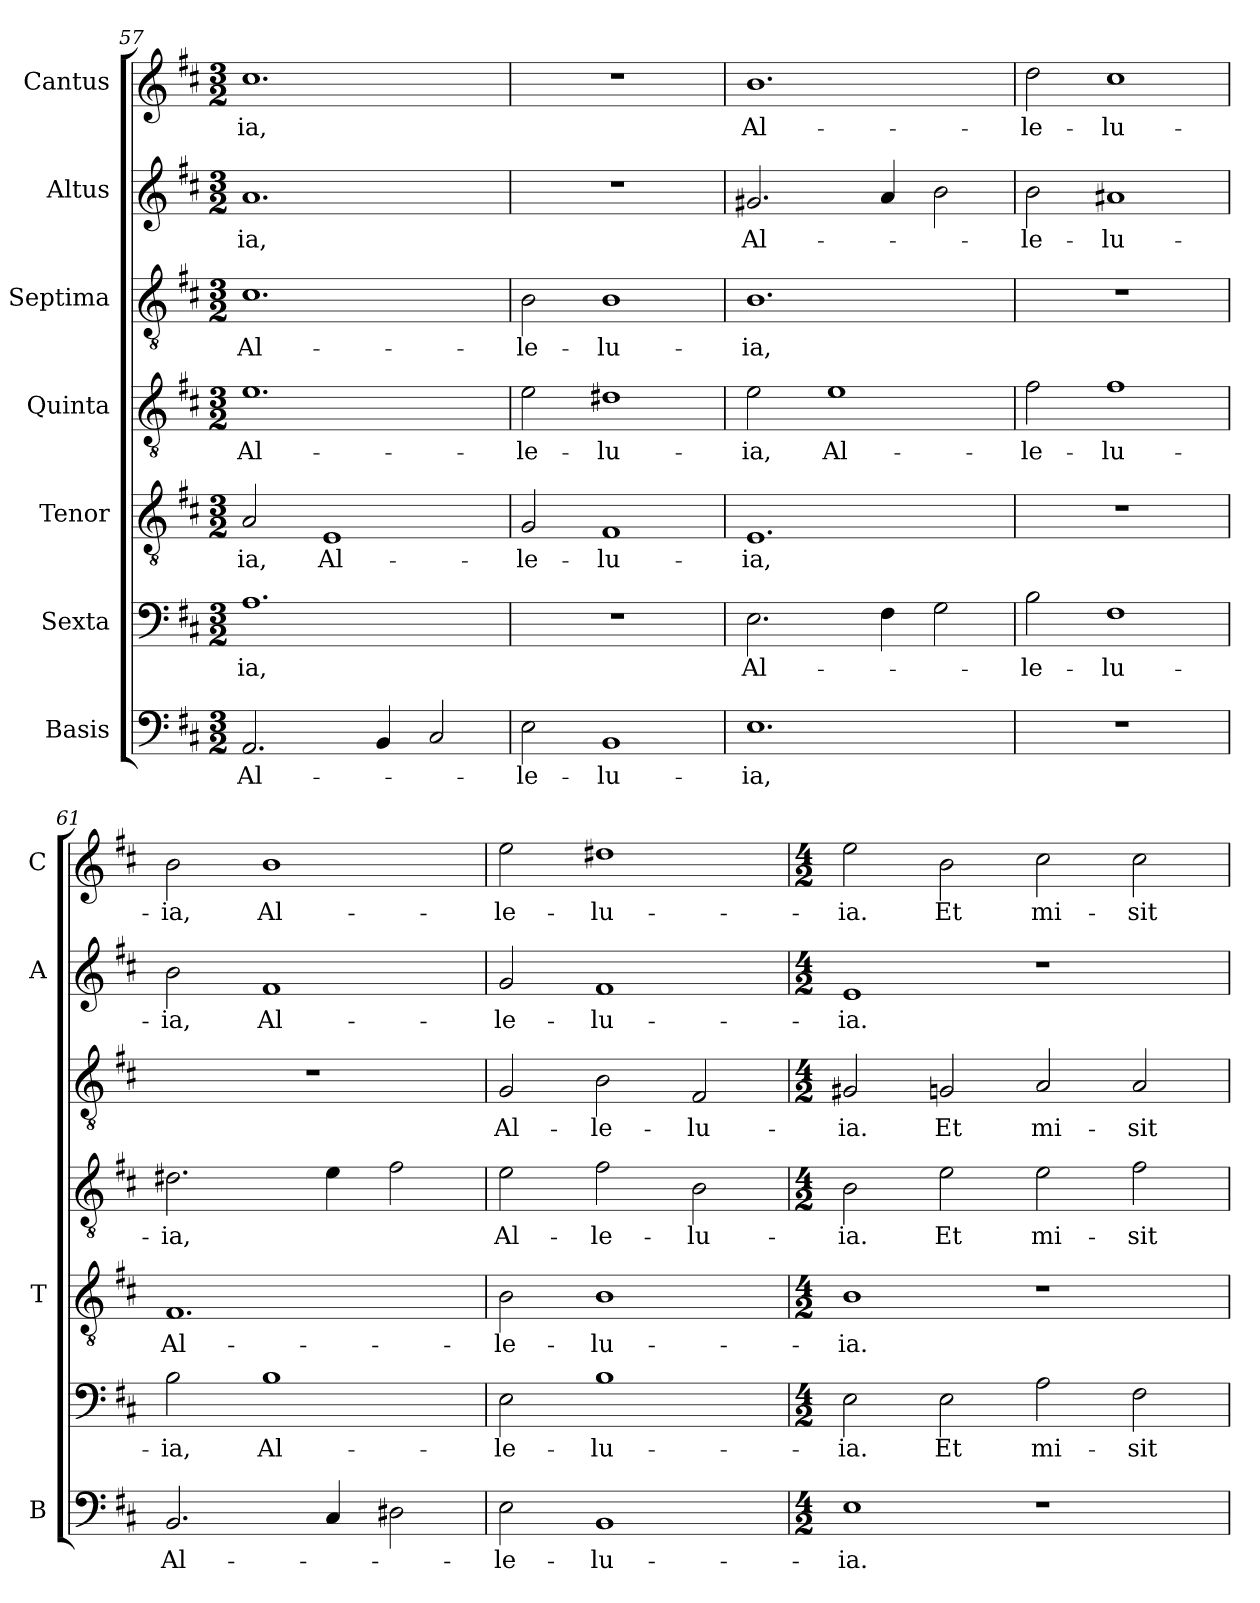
**kern	**text	**kern	**text	**kern	**text	**kern	**text	**kern	**text	**kern	**text	**kern	**text
*part7	*part7	*part6	*part6	*part5	*part5	*part4	*part4	*part3	*part3	*part2	*part2	*part1	*part1
*staff7	*staff7	*staff6	*staff6	*staff5	*staff5	*staff4	*staff4	*staff3	*staff3	*staff2	*staff2	*staff1	*staff1
*I"Basis	*	*I"Sexta	*	*I"Tenor	*	*I"Quinta	*	*I"Septima	*	*I"Altus	*	*I"Cantus	*
*I'B	*	*	*	*I'T	*	*	*	*	*	*I'A	*	*I'C	*
*clefF4	*	*clefF4	*	*clefGv2	*	*clefGv2	*	*clefGv2	*	*clefG2	*	*clefG2	*
*k[f#c#]	*	*k[f#c#]	*	*k[f#c#]	*	*k[f#c#]	*	*k[f#c#]	*	*k[f#c#]	*	*k[f#c#]	*
*D:	*	*D:	*	*D:	*	*D:	*	*D:	*	*D:	*	*D:	*
*M3/2	*	*M3/2	*	*M3/2	*	*M3/2	*	*M3/2	*	*M3/2	*	*M3/2	*
=57	=57	=57	=57	=57	=57	=57	=57	=57	=57	=57	=57	=57	=57
!	!LO:LY:b	!	!LO:LY:b	!	!LO:LY:b	!	!LO:LY:b	!	!LO:LY:b	!	!LO:LY:b	!	!LO:LY:b
2.AA/	Al-	1.A	-ia,	2A/	-ia,	1.e	Al-	1.c#	Al-	1.a	-ia,	1.cc#	-ia,
!	!	!	!	!	!LO:LY:b	!	!	!	!	!	!	!	!
.	.	.	.	1E	Al-	.	.	.	.	.	.	.	.
4BB/	.	.	.	.	.	.	.	.	.	.	.	.	.
2C#/	.	.	.	.	.	.	.	.	.	.	.	.	.
!!LO:PB:g=z
=58	=58	=58	=58	=58	=58	=58	=58	=58	=58	=58	=58	=58	=58
!	!LO:LY:b	!	!	!	!LO:LY:b	!	!LO:LY:b	!	!LO:LY:b	!	!	!	!
2E\	-le-	1.r	.	2G/	-le-	2e\	-le-	2B\	-le-	1.r	.	1.r	.
!	!LO:LY:b	!	!	!	!LO:LY:b	!	!LO:LY:b	!	!LO:LY:b	!	!	!	!
1BB	-lu-	.	.	1F#	-lu-	1d#X	-lu-	1B	-lu-	.	.	.	.
=59	=59	=59	=59	=59	=59	=59	=59	=59	=59	=59	=59	=59	=59
!	!LO:LY:b	!	!LO:LY:b	!	!LO:LY:b	!	!LO:LY:b	!	!LO:LY:b	!	!LO:LY:b	!	!LO:LY:b
1.E	-ia,	2.E\	Al-	1.E	-ia,	2e\	-ia,	1.B	-ia,	2.g#X/	Al-	1.b	Al-
!	!	!	!	!	!	!	!LO:LY:b	!	!	!	!	!	!
.	.	.	.	.	.	1e	Al-	.	.	.	.	.	.
.	.	4F#\	.	.	.	.	.	.	.	4a/	.	.	.
.	.	2G\	.	.	.	.	.	.	.	2b\	.	.	.
=60	=60	=60	=60	=60	=60	=60	=60	=60	=60	=60	=60	=60	=60
!	!	!	!LO:LY:b	!	!	!	!LO:LY:b	!	!	!	!LO:LY:b	!	!LO:LY:b
1.r	.	2B\	-le-	1.r	.	2f#\	-le-	1.r	.	2b\	-le-	2dd\	-le-
!	!	!	!LO:LY:b	!	!	!	!LO:LY:b	!	!	!	!LO:LY:b	!	!LO:LY:b
.	.	1F#	-lu-	.	.	1f#	-lu-	.	.	1a#X	-lu-	1cc#	-lu-
=61	=61	=61	=61	=61	=61	=61	=61	=61	=61	=61	=61	=61	=61
!	!LO:LY:b	!	!LO:LY:b	!	!LO:LY:b	!	!LO:LY:b	!	!	!	!LO:LY:b	!	!LO:LY:b
2.BB/	Al-	2B\	-ia,	1.F#	Al-	2.d#X\	-ia,	1.r	.	2b\	-ia,	2b\	-ia,
!	!	!	!LO:LY:b	!	!	!	!	!	!	!	!LO:LY:b	!	!LO:LY:b
.	.	1B	Al-	.	.	.	.	.	.	1f#	Al-	1b	Al-
4C#/	.	.	.	.	.	4e\	.	.	.	.	.	.	.
2D#X\	.	.	.	.	.	2f#\	.	.	.	.	.	.	.
=62	=62	=62	=62	=62	=62	=62	=62	=62	=62	=62	=62	=62	=62
!	!LO:LY:b	!	!LO:LY:b	!	!LO:LY:b	!	!LO:LY:b	!	!LO:LY:b	!	!LO:LY:b	!	!LO:LY:b
2E\	-le-	2E\	-le-	2B\	-le-	2e\	Al-	2G/	Al-	2g/	-le-	2ee\	-le-
!	!LO:LY:b	!	!LO:LY:b	!	!LO:LY:b	!	!LO:LY:b	!	!LO:LY:b	!	!LO:LY:b	!	!LO:LY:b
1BB	-lu-	1B	-lu-	1B	-lu-	2f#\	-le-	2B\	-le-	1f#	-lu-	1dd#X	-lu-
!	!	!	!	!	!	!	!LO:LY:b	!	!LO:LY:b	!	!	!	!
.	.	.	.	.	.	2B\	-lu-	2F#/	-lu-	.	.	.	.
=63	=63	=63	=63	=63	=63	=63	=63	=63	=63	=63	=63	=63	=63
*M4/2	*	*M4/2	*	*M4/2	*	*M4/2	*	*M4/2	*	*M4/2	*	*M4/2	*
!	!LO:LY:b	!	!LO:LY:b	!	!LO:LY:b	!	!LO:LY:b	!	!LO:LY:b	!	!LO:LY:b	!	!LO:LY:b
1E	-ia.	2E\	-ia.	1B	-ia.	2B\	-ia.	2G#X/	-ia.	1e	-ia.	2ee\	-ia.
!	!	!	!LO:LY:b	!	!	!	!LO:LY:b	!	!LO:LY:b	!	!	!	!LO:LY:b
.	.	2E\	Et	.	.	2e\	Et	2Gn/	Et	.	.	2b\	Et
!	!	!	!LO:LY:b	!	!	!	!LO:LY:b	!	!LO:LY:b	!	!	!	!LO:LY:b
1r	.	2A\	mi-	1r	.	2e\	mi-	2A/	mi-	1r	.	2cc#\	mi-
!	!	!	!LO:LY:b	!	!	!	!LO:LY:b	!	!LO:LY:b	!	!	!	!LO:LY:b
.	.	2F#\	-sit	.	.	2f#\	-sit	2A/	-sit	.	.	2cc#\	-sit
=	=	=	=	=	=	=	=	=	=	=	=	=	=
*-	*-	*-	*-	*-	*-	*-	*-	*-	*-	*-	*-	*-	*-
